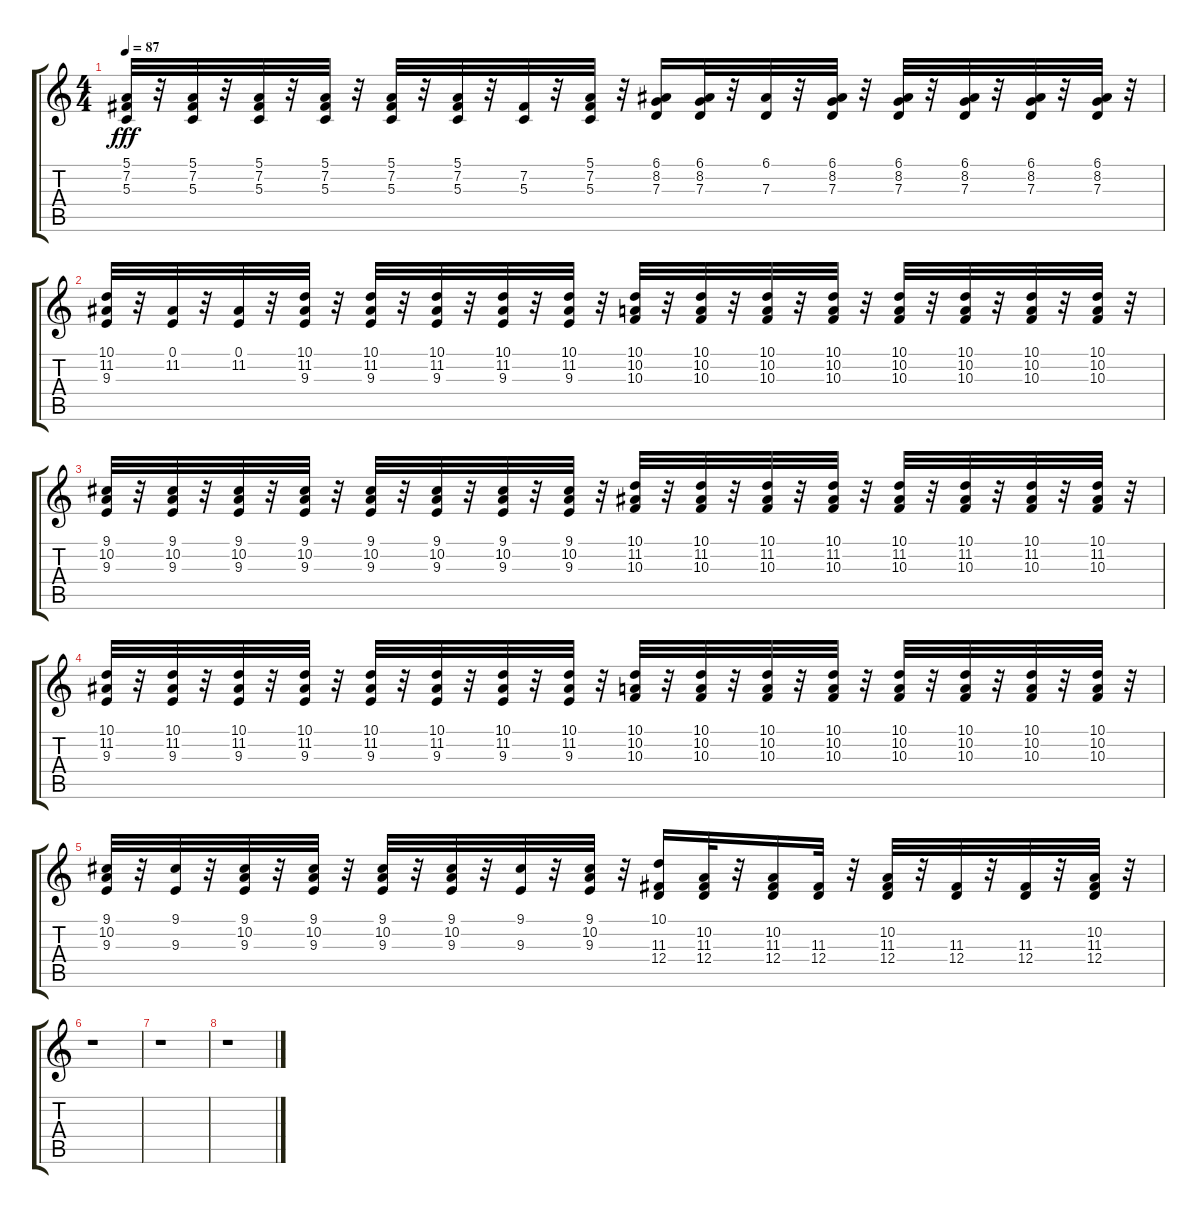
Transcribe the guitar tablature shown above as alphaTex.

\track "" {instrument brightacousticpiano}
\staff {score tabs}
\tuning (E4 B3 G3 D3 A2 E2) {hide}
\ts (4 4)
\tempo 87
\clef g2
\ks c
(5.1 7.2 5.3).32{dy fff} r.32 (5.1 7.2 5.3).32 r.32 (5.1 7.2 5.3).32 r.32 (5.1 7.2 5.3).32 r.32 (5.1 7.2 5.3).32 r.32 (5.1 7.2 5.3).32 r.32 (7.2 5.3).32 r.32 (5.1 7.2 5.3).32 r.32 (6.1 8.2 7.3).16 (6.1 8.2 7.3).32 r.32 (6.1 7.3).32 r.32 (6.1 8.2 7.3).32 r.32 (6.1 8.2 7.3).32 r.32 (6.1 8.2 7.3).32 r.32 (6.1 8.2 7.3).32 r.32 (6.1 8.2 7.3).32 r.32 |
(10.1 11.2 9.3).32 r.32 (0.1 11.2).32 r.32 (0.1 11.2).32 r.32 (10.1 11.2 9.3).32 r.32 (10.1 11.2 9.3).32 r.32 (10.1 11.2 9.3).32 r.32 (10.1 11.2 9.3).32 r.32 (10.1 11.2 9.3).32 r.32 (10.1 10.2 10.3).32 r.32 (10.1 10.2 10.3).32 r.32 (10.1 10.2 10.3).32 r.32 (10.1 10.2 10.3).32 r.32 (10.1 10.2 10.3).32 r.32 (10.1 10.2 10.3).32 r.32 (10.1 10.2 10.3).32 r.32 (10.1 10.2 10.3).32 r.32 |
(9.1 10.2 9.3).32 r.32 (9.1 10.2 9.3).32 r.32 (9.1 10.2 9.3).32 r.32 (9.1 10.2 9.3).32 r.32 (9.1 10.2 9.3).32 r.32 (9.1 10.2 9.3).32 r.32 (9.1 10.2 9.3).32 r.32 (9.1 10.2 9.3).32 r.32 (10.1 11.2 10.3).32 r.32 (10.1 11.2 10.3).32 r.32 (10.1 11.2 10.3).32 r.32 (10.1 11.2 10.3).32 r.32 (10.1 11.2 10.3).32 r.32 (10.1 11.2 10.3).32 r.32 (10.1 11.2 10.3).32 r.32 (10.1 11.2 10.3).32 r.32 |
(10.1 11.2 9.3).32 r.32 (10.1 11.2 9.3).32 r.32 (10.1 11.2 9.3).32 r.32 (10.1 11.2 9.3).32 r.32 (10.1 11.2 9.3).32 r.32 (10.1 11.2 9.3).32 r.32 (10.1 11.2 9.3).32 r.32 (10.1 11.2 9.3).32 r.32 (10.1 10.2 10.3).32 r.32 (10.1 10.2 10.3).32 r.32 (10.1 10.2 10.3).32 r.32 (10.1 10.2 10.3).32 r.32 (10.1 10.2 10.3).32 r.32 (10.1 10.2 10.3).32 r.32 (10.1 10.2 10.3).32 r.32 (10.1 10.2 10.3).32 r.32 |
(9.1 10.2 9.3).32 r.32 (9.1 9.3).32 r.32 (9.1 10.2 9.3).32 r.32 (9.1 10.2 9.3).32 r.32 (9.1 10.2 9.3).32 r.32 (9.1 10.2 9.3).32 r.32 (9.1 9.3).32 r.32 (9.1 10.2 9.3).32 r.32 (10.1 11.3 12.4).16 (10.2 11.3 12.4).32 r.32 (10.2 11.3 12.4).16 (11.3 12.4).32 r.32 (10.2 11.3 12.4).32 r.32 (11.3 12.4).32 r.32 (11.3 12.4).32 r.32 (10.2 11.3 12.4).32 r.32 |
r.1 |
r.1 |
r.1
